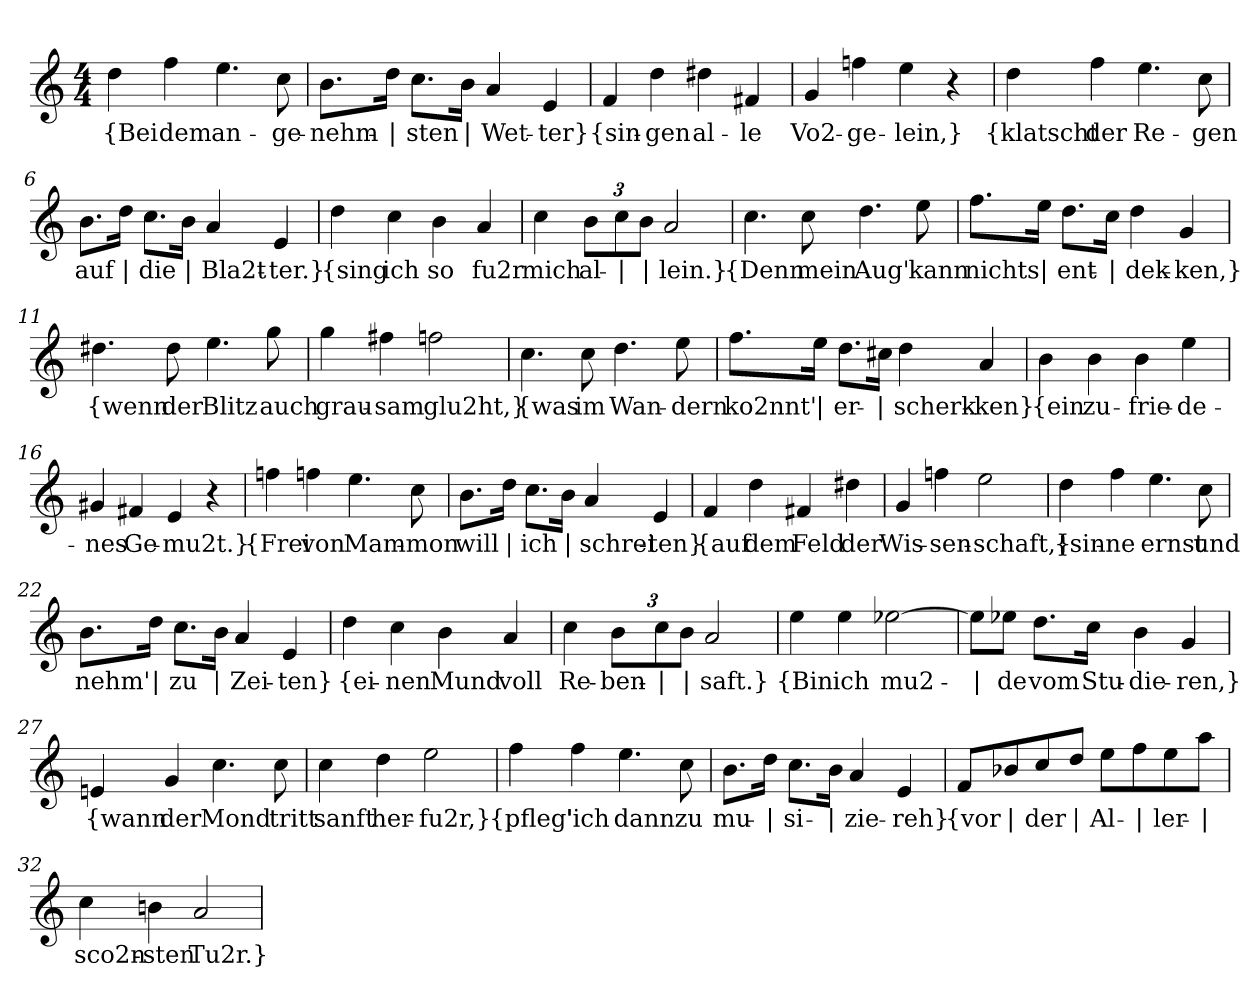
**kern	**text
*part1	*part1
*staff1	*staff1
*clefG2	*
*k[]	*
*M4/4	*
=1	=1
!	!LO:LY:b
4dd\	{Bei
!	!LO:LY:b
4ff\	dem
!	!LO:LY:b
4.ee\	an-
!	!LO:LY:b
8cc\	-ge-
=2	=2
!	!LO:LY:b
8.b\L	-nehm-
!	!LO:LY:b
16dd\Jk	|
!	!LO:LY:b
8.cc\L	-sten
!	!LO:LY:b
16b\Jk	|
!	!LO:LY:b
4a/	Wet-
!	!LO:LY:b
4e/	-ter}
=3	=3
!	!LO:LY:b
4f/	{sin-
!	!LO:LY:b
4dd\	-gen
!	!LO:LY:b
4dd#X\	al-
!	!LO:LY:b
4f#X/	-le
=4	=4
!	!LO:LY:b
4g/	Vo2-
!	!LO:LY:b
4ffn\	-ge-
!	!LO:LY:b
4ee\	-lein,}
4r	.
!!LO:LB:g=z
=5	=5
!	!LO:LY:b
4dd\	{klatscht
!	!LO:LY:b
4ff\	der
!	!LO:LY:b
4.ee\	Re-
!	!LO:LY:b
8cc\	-gen
=6	=6
!	!LO:LY:b
8.b\L	auf
!	!LO:LY:b
16dd\Jk	|
!	!LO:LY:b
8.cc\L	die
!	!LO:LY:b
16b\Jk	|
!	!LO:LY:b
4a/	Bla2t-
!	!LO:LY:b
4e/	-ter.}
=7	=7
!	!LO:LY:b
4dd\	{sing
!	!LO:LY:b
4cc\	ich
!	!LO:LY:b
4b\	so
!	!LO:LY:b
4a/	fu2r
=8	=8
!	!LO:LY:b
4cc\	mich
*Xbrackettup	*
!	!LO:LY:b
12b\L	al-
!	!LO:LY:b
12cc\	|
!	!LO:LY:b
12b\J	|
!	!LO:LY:b
2a/	-lein.}
!!LO:LB:g=z
=9	=9
!	!LO:LY:b
4.cc\	{Denn
!	!LO:LY:b
8cc\	mein
!	!LO:LY:b
4.dd\	Aug'
!	!LO:LY:b
8ee\	kann
=10	=10
!	!LO:LY:b
8.ff\L	nichts
!	!LO:LY:b
16ee\Jk	|
!	!LO:LY:b
8.dd\L	ent-
!	!LO:LY:b
16cc\Jk	|
!	!LO:LY:b
4dd\	-dek-
!	!LO:LY:b
4g/	-ken,}
=11	=11
!	!LO:LY:b
4.dd#X\	{wenn
!	!LO:LY:b
8dd#\	der
!	!LO:LY:b
4.ee\	Blitz
!	!LO:LY:b
8gg\	auch
=12	=12
!	!LO:LY:b
4gg\	grau-
!	!LO:LY:b
4ff#X\	-sam
!	!LO:LY:b
2ffn\	glu2ht,}
!!LO:LB:g=z
=13	=13
!	!LO:LY:b
4.cc\	{was
!	!LO:LY:b
8cc\	im
!	!LO:LY:b
4.dd\	Wan-
!	!LO:LY:b
8ee\	-dern
=14	=14
!	!LO:LY:b
8.ff\L	ko2nnt'
!	!LO:LY:b
16ee\Jk	|
!	!LO:LY:b
8.dd\L	er-
!	!LO:LY:b
16cc#X\Jk	|
!	!LO:LY:b
4dd\	-scherk-
!	!LO:LY:b
4a/	-ken}
=15	=15
!	!LO:LY:b
4b\	{ein
!	!LO:LY:b
4b\	zu-
!	!LO:LY:b
4b\	-frie-
!	!LO:LY:b
4ee\	-de-
=16	=16
!	!LO:LY:b
4g#X/	-nes
!	!LO:LY:b
4f#X/	Ge-
!	!LO:LY:b
4e/	-mu2t.}
4r	.
!!LO:LB:g=z
=17	=17
!	!LO:LY:b
4ffn\	{Frei
!	!LO:LY:b
4ffn\	von
!	!LO:LY:b
4.ee\	Mam-
!	!LO:LY:b
8cc\	-mon
=18	=18
!	!LO:LY:b
8.b\L	will
!	!LO:LY:b
16dd\Jk	|
!	!LO:LY:b
8.cc\L	ich
!	!LO:LY:b
16b\Jk	|
!	!LO:LY:b
4a/	schrei-
!	!LO:LY:b
4e/	-ten}
=19	=19
!	!LO:LY:b
4f/	{auf
!	!LO:LY:b
4dd\	dem
!	!LO:LY:b
4f#X/	Feld
!	!LO:LY:b
4dd#X\	der
=20	=20
!	!LO:LY:b
4g/	Wis-
!	!LO:LY:b
4ffn\	-sen-
!	!LO:LY:b
2ee\	schaft,}
!!LO:LB:g=z
=21	=21
!	!LO:LY:b
4dd\	{sin-
!	!LO:LY:b
4ff\	-ne
!	!LO:LY:b
4.ee\	ernst
!	!LO:LY:b
8cc\	und
=22	=22
!	!LO:LY:b
8.b\L	nehm'
!	!LO:LY:b
16dd\Jk	|
!	!LO:LY:b
8.cc\L	zu
!	!LO:LY:b
16b\Jk	|
!	!LO:LY:b
4a/	Zei-
!	!LO:LY:b
4e/	-ten}
=23	=23
!	!LO:LY:b
4dd\	{ei-
!	!LO:LY:b
4cc\	-nen
!	!LO:LY:b
4b\	Mund
!	!LO:LY:b
4a/	voll
=24	=24
!	!LO:LY:b
4cc\	Re-
!	!LO:LY:b
12b\L	-ben-
!	!LO:LY:b
12cc\	|
!	!LO:LY:b
12b\J	|
!	!LO:LY:b
2a/	-saft.}
=25	=25
!	!LO:LY:b
4ee\	{Bin
!	!LO:LY:b
4ee\	ich
!	!LO:LY:b
[2ee-X\	mu2-
!!LO:LB:g=z
=26	=26
!	!LO:LY:b
8ee-\L]	|
!	!LO:LY:b
8ee-X\J	-de
!	!LO:LY:b
8.dd\L	vom
!	!LO:LY:b
16cc\Jk	Stu-
!	!LO:LY:b
4b\	-die-
!	!LO:LY:b
4g/	-ren,}
=27	=27
!	!LO:LY:b
4en/	{wann
!	!LO:LY:b
4g/	der
!	!LO:LY:b
4.cc\	Mond
!	!LO:LY:b
8cc\	tritt
=28	=28
!	!LO:LY:b
4cc\	sanft
!	!LO:LY:b
4dd\	her-
!	!LO:LY:b
2ee\	-fu2r,}
=29	=29
!	!LO:LY:b
4ff\	{pfleg'
!	!LO:LY:b
4ff\	'ich
!	!LO:LY:b
4.ee\	dann
!	!LO:LY:b
8cc\	zu
!!LO:LB:g=z
=30	=30
!	!LO:LY:b
8.b\L	mu-
!	!LO:LY:b
16dd\Jk	|
!	!LO:LY:b
8.cc\L	-si-
!	!LO:LY:b
16b\Jk	|
!	!LO:LY:b
4a/	-zie-
!	!LO:LY:b
4e/	-reh}
=31	=31
!	!LO:LY:b
8f/L	{vor
!	!LO:LY:b
8b-X/	|
!	!LO:LY:b
8cc/	der
!	!LO:LY:b
8dd/J	|
!	!LO:LY:b
8ee\L	Al-
!	!LO:LY:b
8ff\	|
!	!LO:LY:b
8ee\	-ler-
!	!LO:LY:b
8aa\J	|
=32	=32
!	!LO:LY:b
4cc\	-sco2n-
!	!LO:LY:b
4bn\	-sten
!	!LO:LY:b
2a/	Tu2r.}
=	=
*-	*-
